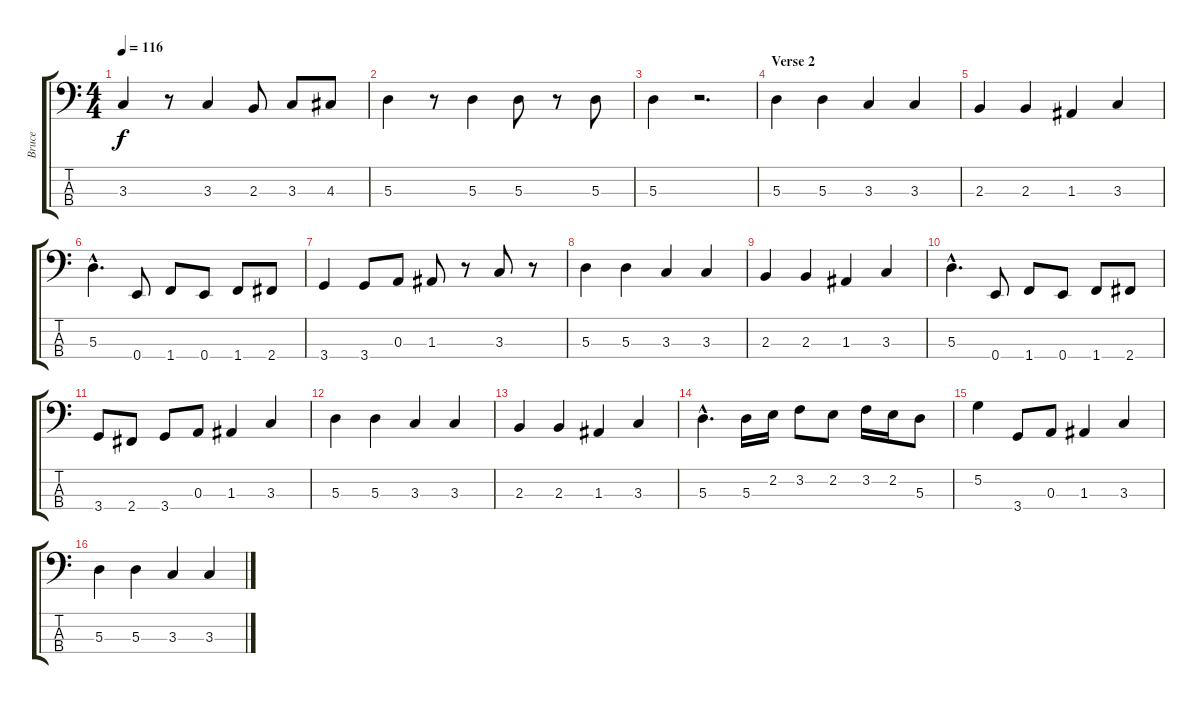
\track ("Bruce" "Bruce") {instrument electricbassfinger}
\staff {score tabs}
\tuning (G2 D2 A1 E1) {hide}
\ts (4 4)
\tempo 116
\clef f4
\ks c
3.3.4{dy f} r.8 3.3.4 2.3.8 3.3.8 4.3.8 |
5.3.4 r.8 5.3.4 5.3.8 r.8 5.3.8 |
5.3.4 r.2{d} |
\section ("" "Verse 2")
5.3.4 5.3.4 3.3.4 3.3.4 |
2.3.4 2.3.4 1.3.4 3.3.4 |
5.3{hac}.4{d} 0.4.8 1.4.8 0.4.8 1.4.8 2.4.8 |
3.4.4 3.4.8 0.3.8 1.3.8 r.8 3.3.8 r.8 |
5.3.4 5.3.4 3.3.4 3.3.4 |
2.3.4 2.3.4 1.3.4 3.3.4 |
5.3{hac}.4{d} 0.4.8 1.4.8 0.4.8 1.4.8 2.4.8 |
3.4.8 2.4.8 3.4.8 0.3.8 1.3.4 3.3.4 |
5.3.4 5.3.4 3.3.4 3.3.4 |
2.3.4 2.3.4 1.3.4 3.3.4 |
5.3{hac}.4{d} 5.3.16 2.2.16 3.2.8 2.2.8 3.2.16 2.2.16 5.3.8 |
5.2.4 3.4.8 0.3.8 1.3.4 3.3.4 |
5.3.4 5.3.4 3.3.4 3.3.4
